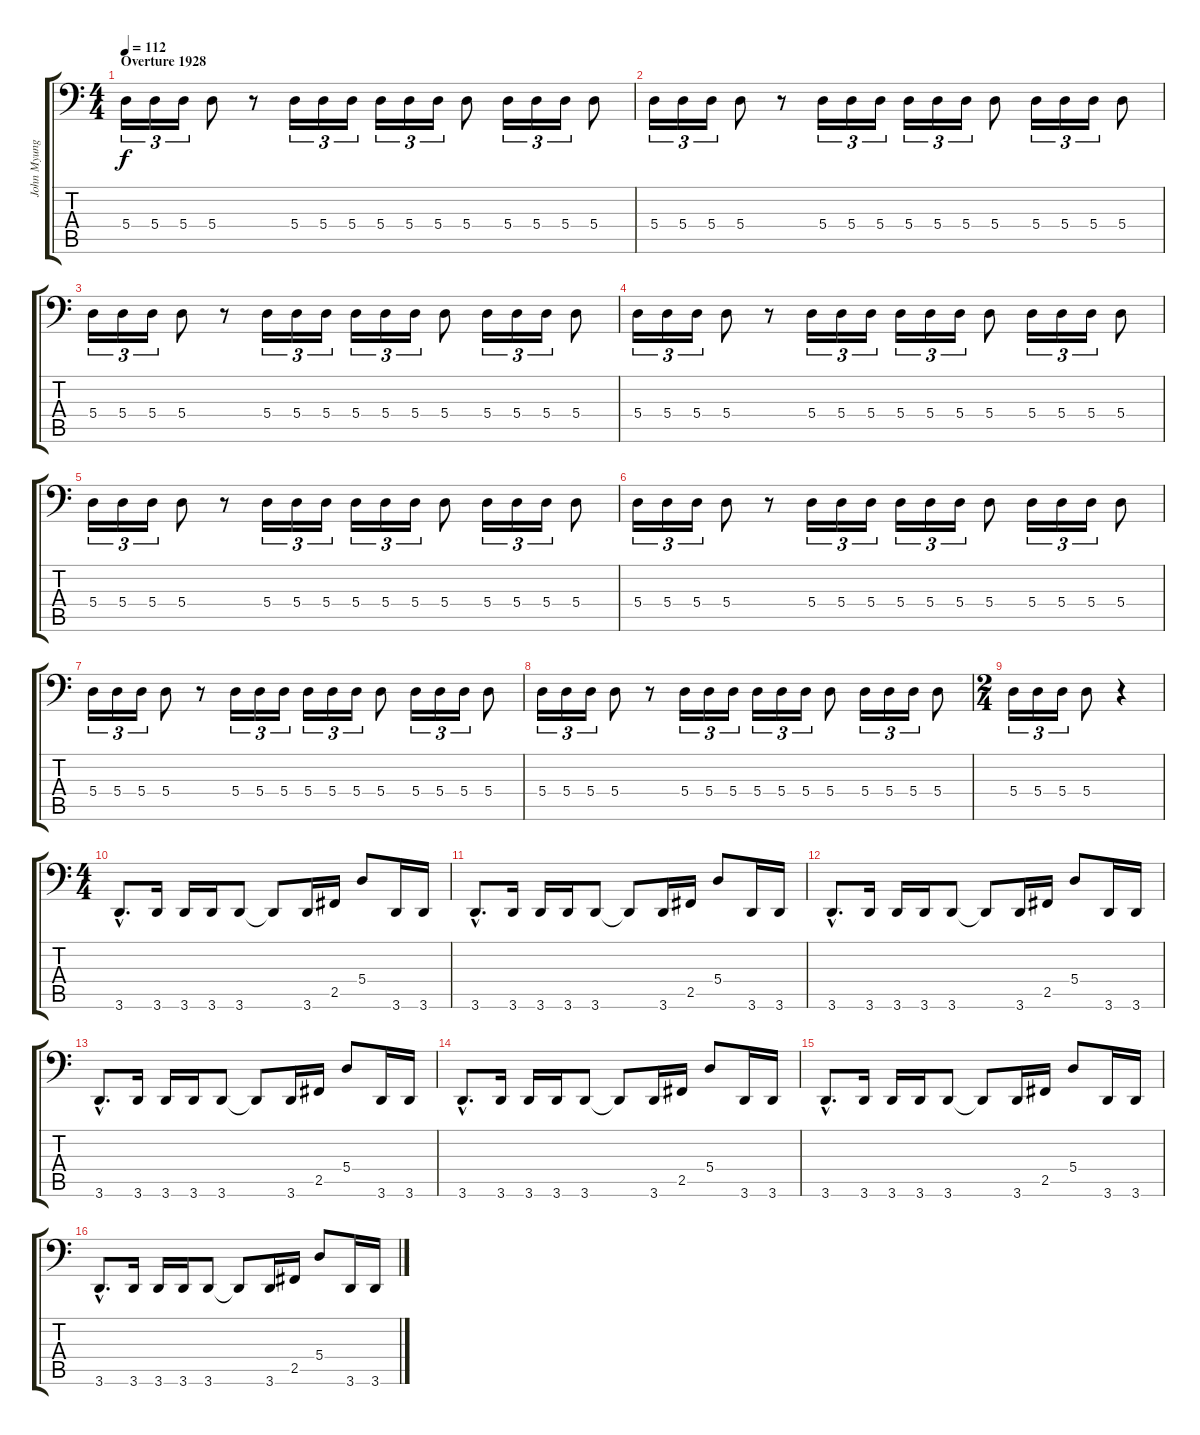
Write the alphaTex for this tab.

\track ("John Myung - 6 Strings Bass" "John Myung") {instrument electricbassfinger}
\staff {score tabs}
\tuning (C3 G2 D2 A1 E1 B0) {hide}
\ts (4 4)
\section ("" "Overture 1928")
\tempo 112
\clef f4
\ks c
5.4.16{tu (3 2) dy f} 5.4.16{tu (3 2)} 5.4.16{tu (3 2)} 5.4.8 r.8 5.4.16{tu (3 2)} 5.4.16{tu (3 2)} 5.4.16{tu (3 2)} 5.4.16{tu (3 2)} 5.4.16{tu (3 2)} 5.4.16{tu (3 2)} 5.4.8 5.4.16{tu (3 2)} 5.4.16{tu (3 2)} 5.4.16{tu (3 2)} 5.4.8 |
5.4.16{tu (3 2)} 5.4.16{tu (3 2)} 5.4.16{tu (3 2)} 5.4.8 r.8 5.4.16{tu (3 2)} 5.4.16{tu (3 2)} 5.4.16{tu (3 2)} 5.4.16{tu (3 2)} 5.4.16{tu (3 2)} 5.4.16{tu (3 2)} 5.4.8 5.4.16{tu (3 2)} 5.4.16{tu (3 2)} 5.4.16{tu (3 2)} 5.4.8 |
5.4.16{tu (3 2)} 5.4.16{tu (3 2)} 5.4.16{tu (3 2)} 5.4.8 r.8 5.4.16{tu (3 2)} 5.4.16{tu (3 2)} 5.4.16{tu (3 2)} 5.4.16{tu (3 2)} 5.4.16{tu (3 2)} 5.4.16{tu (3 2)} 5.4.8 5.4.16{tu (3 2)} 5.4.16{tu (3 2)} 5.4.16{tu (3 2)} 5.4.8 |
5.4.16{tu (3 2)} 5.4.16{tu (3 2)} 5.4.16{tu (3 2)} 5.4.8 r.8 5.4.16{tu (3 2)} 5.4.16{tu (3 2)} 5.4.16{tu (3 2)} 5.4.16{tu (3 2)} 5.4.16{tu (3 2)} 5.4.16{tu (3 2)} 5.4.8 5.4.16{tu (3 2)} 5.4.16{tu (3 2)} 5.4.16{tu (3 2)} 5.4.8 |
5.4.16{tu (3 2)} 5.4.16{tu (3 2)} 5.4.16{tu (3 2)} 5.4.8 r.8 5.4.16{tu (3 2)} 5.4.16{tu (3 2)} 5.4.16{tu (3 2)} 5.4.16{tu (3 2)} 5.4.16{tu (3 2)} 5.4.16{tu (3 2)} 5.4.8 5.4.16{tu (3 2)} 5.4.16{tu (3 2)} 5.4.16{tu (3 2)} 5.4.8 |
5.4.16{tu (3 2)} 5.4.16{tu (3 2)} 5.4.16{tu (3 2)} 5.4.8 r.8 5.4.16{tu (3 2)} 5.4.16{tu (3 2)} 5.4.16{tu (3 2)} 5.4.16{tu (3 2)} 5.4.16{tu (3 2)} 5.4.16{tu (3 2)} 5.4.8 5.4.16{tu (3 2)} 5.4.16{tu (3 2)} 5.4.16{tu (3 2)} 5.4.8 |
5.4.16{tu (3 2)} 5.4.16{tu (3 2)} 5.4.16{tu (3 2)} 5.4.8 r.8 5.4.16{tu (3 2)} 5.4.16{tu (3 2)} 5.4.16{tu (3 2)} 5.4.16{tu (3 2)} 5.4.16{tu (3 2)} 5.4.16{tu (3 2)} 5.4.8 5.4.16{tu (3 2)} 5.4.16{tu (3 2)} 5.4.16{tu (3 2)} 5.4.8 |
5.4.16{tu (3 2)} 5.4.16{tu (3 2)} 5.4.16{tu (3 2)} 5.4.8 r.8 5.4.16{tu (3 2)} 5.4.16{tu (3 2)} 5.4.16{tu (3 2)} 5.4.16{tu (3 2)} 5.4.16{tu (3 2)} 5.4.16{tu (3 2)} 5.4.8 5.4.16{tu (3 2)} 5.4.16{tu (3 2)} 5.4.16{tu (3 2)} 5.4.8 |
\ts (2 4)
5.4.16{tu (3 2)} 5.4.16{tu (3 2)} 5.4.16{tu (3 2)} 5.4.8 r.4 |
\ts (4 4)
3.6{hac}.8{d} 3.6.16 3.6.16 3.6.16 3.6.8 3.6{t}.8 3.6.16 2.5.16 5.4.8 3.6.16 3.6.16 |
3.6{hac}.8{d} 3.6.16 3.6.16 3.6.16 3.6.8 3.6{t}.8 3.6.16 2.5.16 5.4.8 3.6.16 3.6.16 |
3.6{hac}.8{d} 3.6.16 3.6.16 3.6.16 3.6.8 3.6{t}.8 3.6.16 2.5.16 5.4.8 3.6.16 3.6.16 |
3.6{hac}.8{d} 3.6.16 3.6.16 3.6.16 3.6.8 3.6{t}.8 3.6.16 2.5.16 5.4.8 3.6.16 3.6.16 |
3.6{hac}.8{d} 3.6.16 3.6.16 3.6.16 3.6.8 3.6{t}.8 3.6.16 2.5.16 5.4.8 3.6.16 3.6.16 |
3.6{hac}.8{d} 3.6.16 3.6.16 3.6.16 3.6.8 3.6{t}.8 3.6.16 2.5.16 5.4.8 3.6.16 3.6.16 |
3.6{hac}.8{d} 3.6.16 3.6.16 3.6.16 3.6.8 3.6{t}.8 3.6.16 2.5.16 5.4.8 3.6.16 3.6.16
